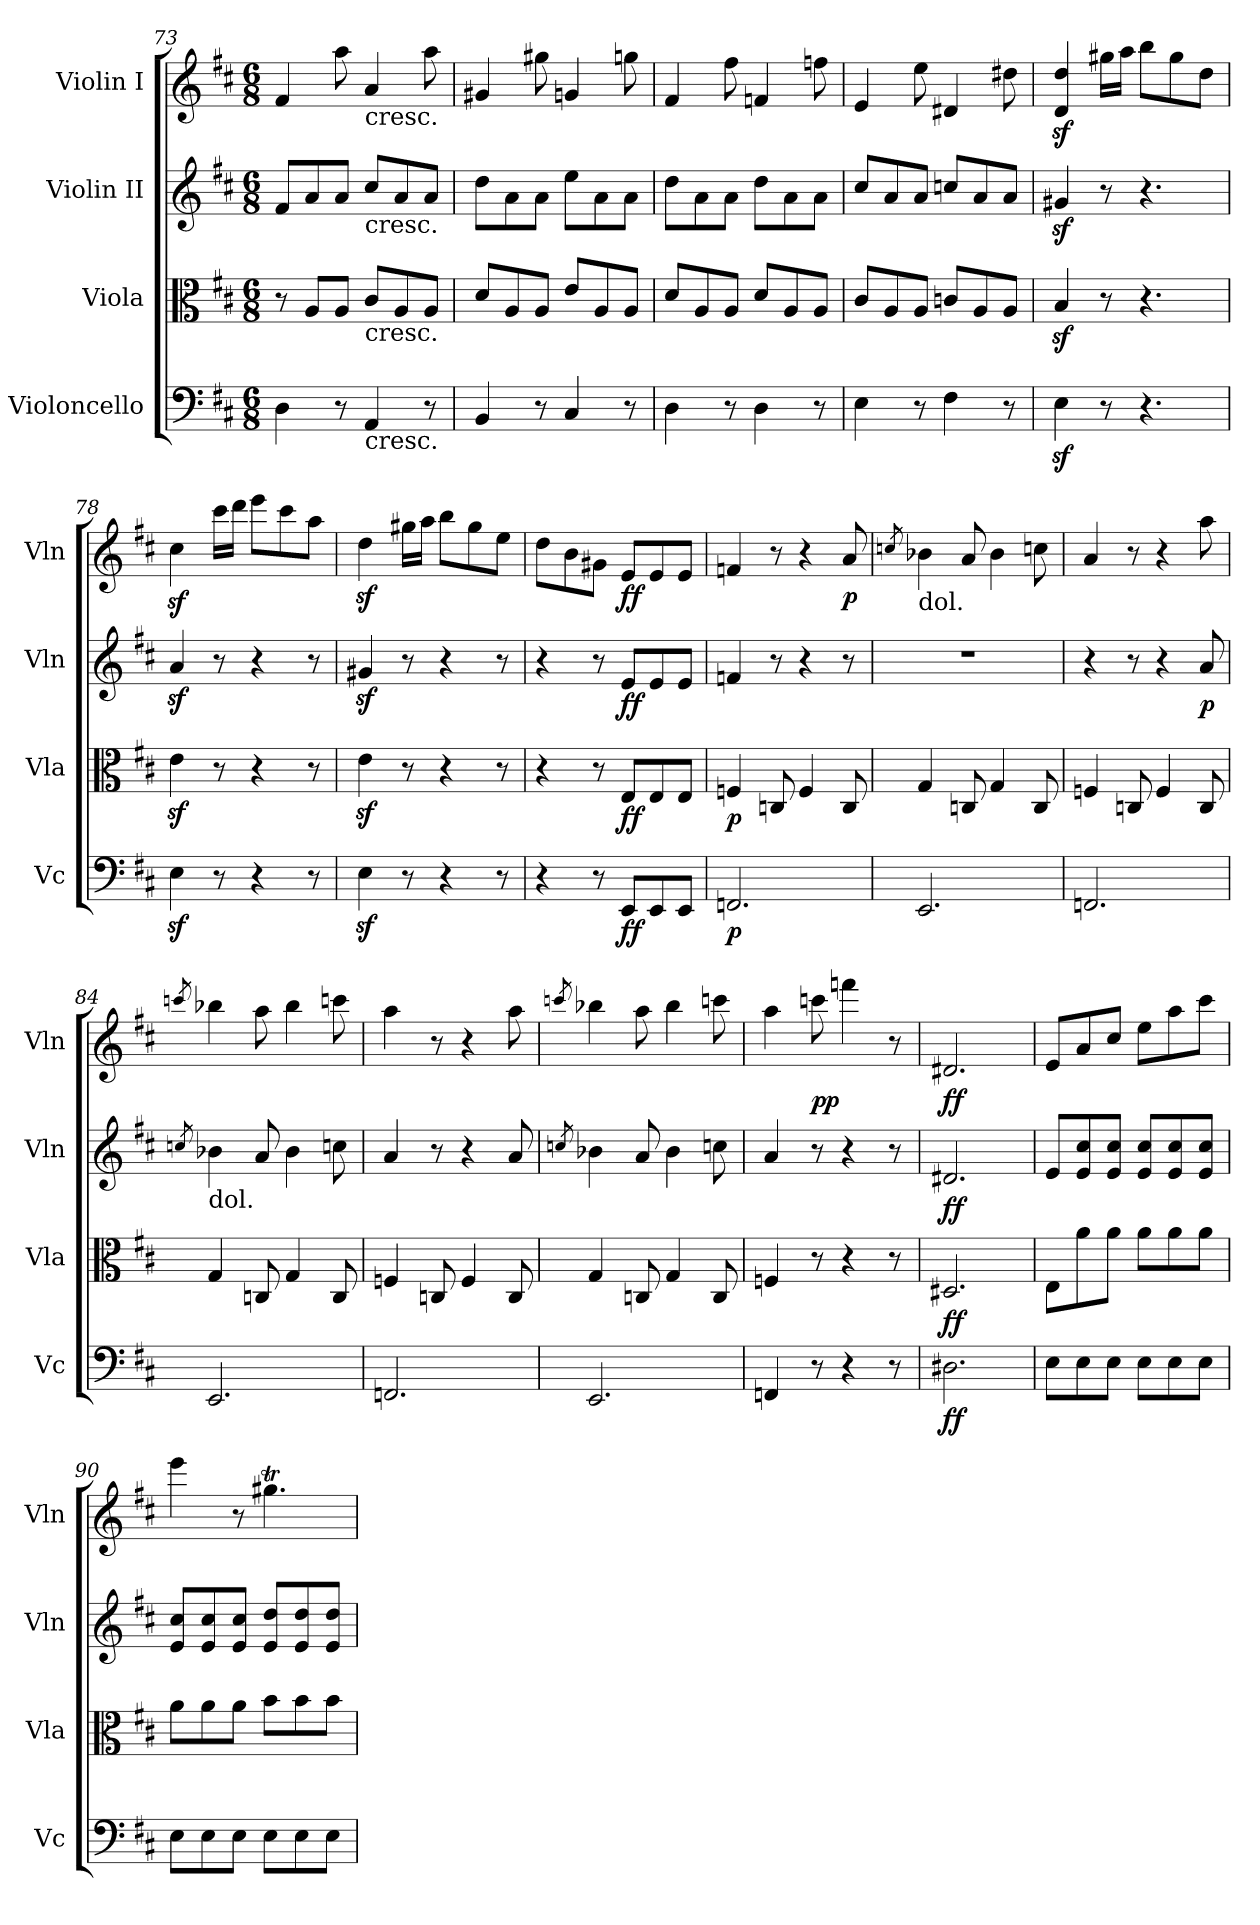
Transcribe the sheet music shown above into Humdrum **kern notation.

**kern	**dynam	**kern	**dynam	**kern	**dynam	**kern	**dynam
*part4	*part4	*part3	*part3	*part2	*part2	*part1	*part1
*staff4	*staff4	*staff3	*staff3	*staff2	*staff2	*staff1	*staff1
*I"Violoncello	*	*I"Viola	*	*I"Violin II	*	*I"Violin I	*
*I'Vc	*	*I'Vla	*	*I'Vln	*	*I'Vln	*
*clefF4	*	*clefC3	*	*clefG2	*	*clefG2	*
*k[f#c#]	*	*k[f#c#]	*	*k[f#c#]	*	*k[f#c#]	*
*M6/8	*	*M6/8	*	*M6/8	*	*M6/8	*
=73	=73	=73	=73	=73	=73	=73	=73
4D\	.	8r	.	8f#/L	.	4f#/	.
.	.	8A/L	.	8a/	.	.	.
8r	.	8A/J	.	8a/J	.	8aa\	.
!	!	!	!	!	!	!LO:TX:b:t=cresc.	!
!	!	!	!	!LO:TX:b:t=cresc.	!	!	!
!	!	!LO:TX:b:t=cresc.	!	!	!	!	!
!LO:TX:b:t=cresc.	!	!	!	!	!	!	!
4AA/	.	8c#/L	.	8cc#/L	.	4a/	.
.	.	8A/	.	8a/	.	.	.
8r	.	8A/J	.	8a/J	.	8aa\	.
=74	=74	=74	=74	=74	=74	=74	=74
4BB/	.	8d/L	.	8dd\L	.	4g#X/	.
.	.	8A/	.	8a\	.	.	.
8r	.	8A/J	.	8a\J	.	8gg#X\	.
4C#/	.	8e/L	.	8ee\L	.	4gn/	.
.	.	8A/	.	8a\	.	.	.
8r	.	8A/J	.	8a\J	.	8ggn\	.
=75	=75	=75	=75	=75	=75	=75	=75
4D\	.	8d/L	.	8dd\L	.	4f#/	.
.	.	8A/	.	8a\	.	.	.
8r	.	8A/J	.	8a\J	.	8ff#\	.
4D\	.	8d/L	.	8dd\L	.	4fn/	.
.	.	8A/	.	8a\	.	.	.
8r	.	8A/J	.	8a\J	.	8ffn\	.
=76	=76	=76	=76	=76	=76	=76	=76
4E\	.	8c#/L	.	8cc#/L	.	4e/	.
.	.	8A/	.	8a/	.	.	.
8r	.	8A/J	.	8a/J	.	8ee\	.
4F#\	.	8cn/L	.	8ccn/L	.	4d#X/	.
.	.	8A/	.	8a/	.	.	.
8r	.	8A/J	.	8a/J	.	8dd#X\	.
!!LO:LB:g=z
=77	=77	=77	=77	=77	=77	=77	=77
4Ez<\	.	4Bz</	.	4g#Xz</	.	4d/z< 4dd/z<	.
8r	.	8r	.	8r	.	16gg#X\LL	.
.	.	.	.	.	.	16aa\JJ	.
4.r	.	4.r	.	4.r	.	8bb\L	.
.	.	.	.	.	.	8gg#\	.
.	.	.	.	.	.	8dd\J	.
=78	=78	=78	=78	=78	=78	=78	=78
4Ez<\	.	4ez<\	.	4az</	.	4cc#z<\	.
8r	.	8r	.	8r	.	16ccc#\LL	.
.	.	.	.	.	.	16ddd\JJ	.
4r	.	4r	.	4r	.	8eee\L	.
.	.	.	.	.	.	8ccc#\	.
8r	.	8r	.	8r	.	8aa\J	.
=79	=79	=79	=79	=79	=79	=79	=79
4Ez<\	.	4ez<\	.	4g#Xz</	.	4ddz<\	.
8r	.	8r	.	8r	.	16gg#X\LL	.
.	.	.	.	.	.	16aa\JJ	.
4r	.	4r	.	4r	.	8bb\L	.
.	.	.	.	.	.	8gg#\	.
8r	.	8r	.	8r	.	8ee\J	.
=80	=80	=80	=80	=80	=80	=80	=80
4r	.	4r	.	4r	.	8dd\L	.
.	.	.	.	.	.	8b\	.
8r	.	8r	.	8r	.	8g#X\J	.
!	!LO:DY:b	!	!LO:DY:b	!	!LO:DY:b	!	!LO:DY:b
8EE/L	ff	8E/L	ff	8e/L	ff	8e/L	ff
8EE/	.	8E/	.	8e/	.	8e/	.
8EE/J	.	8E/J	.	8e/J	.	8e/J	.
!!LO:PB:g=z
=81	=81	=81	=81	=81	=81	=81	=81
!	!LO:DY:b	!	!LO:DY:b	!	!	!	!
2.FFn/	p	4Fn/	p	4fn/	.	4fn/	.
.	.	8Cn/	.	8r	.	8r	.
.	.	4F/	.	4r	.	4r	.
!	!	!	!	!	!	!	!LO:DY:b
.	.	8C/	.	8r	.	8a/	p
!!LO:LB:g=z
=82	=82	=82	=82	=82	=82	=82	=82
.	.	.	.	.	.	8qccn/	.
!	!	!	!	!	!	!LO:TX:b:t=dol.	!
2.EE/	.	4G/	.	2.r	.	4b-X\	.
.	.	8Cn/	.	.	.	8a/	.
.	.	4G/	.	.	.	4b-\	.
.	.	8C/	.	.	.	8cc\	.
=83	=83	=83	=83	=83	=83	=83	=83
2.FFn/	.	4Fn/	.	4r	.	4a/	.
.	.	8Cn/	.	8r	.	8r	.
.	.	4F/	.	4r	.	4r	.
!	!	!	!	!	!LO:DY:b	!	!
.	.	8C/	.	8a/	p	8aa\	.
=84	=84	=84	=84	=84	=84	=84	=84
.	.	.	.	8qccn/	.	8qcccn/	.
!	!	!	!	!LO:TX:b:t=dol.	!	!	!
2.EE/	.	4G/	.	4b-X\	.	4bb-X\	.
.	.	8Cn/	.	8a/	.	8aa\	.
.	.	4G/	.	4b-\	.	4bb-\	.
.	.	8C/	.	8cc\	.	8ccc\	.
=85	=85	=85	=85	=85	=85	=85	=85
2.FFn/	.	4Fn/	.	4a/	.	4aa\	.
.	.	8Cn/	.	8r	.	8r	.
.	.	4F/	.	4r	.	4r	.
.	.	8C/	.	8a/	.	8aa\	.
!!LO:PB:g=z
=86	=86	=86	=86	=86	=86	=86	=86
.	.	.	.	8qccn/	.	8qcccn/	.
2.EE/	.	4G/	.	4b-X\	.	4bb-X\	.
.	.	8Cn/	.	8a/	.	8aa\	.
.	.	4G/	.	4b-\	.	4bb-\	.
.	.	8C/	.	8cc\	.	8ccc\	.
=87	=87	=87	=87	=87	=87	=87	=87
4FFn/	.	4Fn/	.	4a/	.	4aa\	.
!	!	!	!	!	!	!	!LO:DY:b
8r	.	8r	.	8r	.	8cccn\	pp
4r	.	4r	.	4r	.	4fffn\	.
8r	.	8r	.	8r	.	8r	.
=88	=88	=88	=88	=88	=88	=88	=88
!	!LO:DY:b	!	!LO:DY:b	!	!LO:DY:b	!	!LO:DY:b
2.D#X\	ff	2.D#X/	ff	2.d#X/	ff	2.d#X/	ff
=89	=89	=89	=89	=89	=89	=89	=89
8E\L	.	8E\L	.	8e/L	.	8e/L	.
8E\	.	8a\	.	8e/ 8cc#/	.	8a/	.
8E\J	.	8a\J	.	8e/ 8cc#/J	.	8cc#/J	.
8E\L	.	8a\L	.	8e/ 8cc#/L	.	8ee\L	.
8E\	.	8a\	.	8e/ 8cc#/	.	8aa\	.
8E\J	.	8a\J	.	8e/ 8cc#/J	.	8ccc#\J	.
=90	=90	=90	=90	=90	=90	=90	=90
8E\L	.	8a\L	.	8e/ 8cc#/L	.	4eee\	.
8E\	.	8a\	.	8e/ 8cc#/	.	.	.
8E\J	.	8a\J	.	8e/ 8cc#/J	.	8r	.
8E\L	.	8b\L	.	8e/ 8dd/L	.	4.gg#Xt\	.
8E\	.	8b\	.	8e/ 8dd/	.	.	.
8E\J	.	8b\J	.	8e/ 8dd/J	.	.	.
=	=	=	=	=	=	=	=
*-	*-	*-	*-	*-	*-	*-	*-
